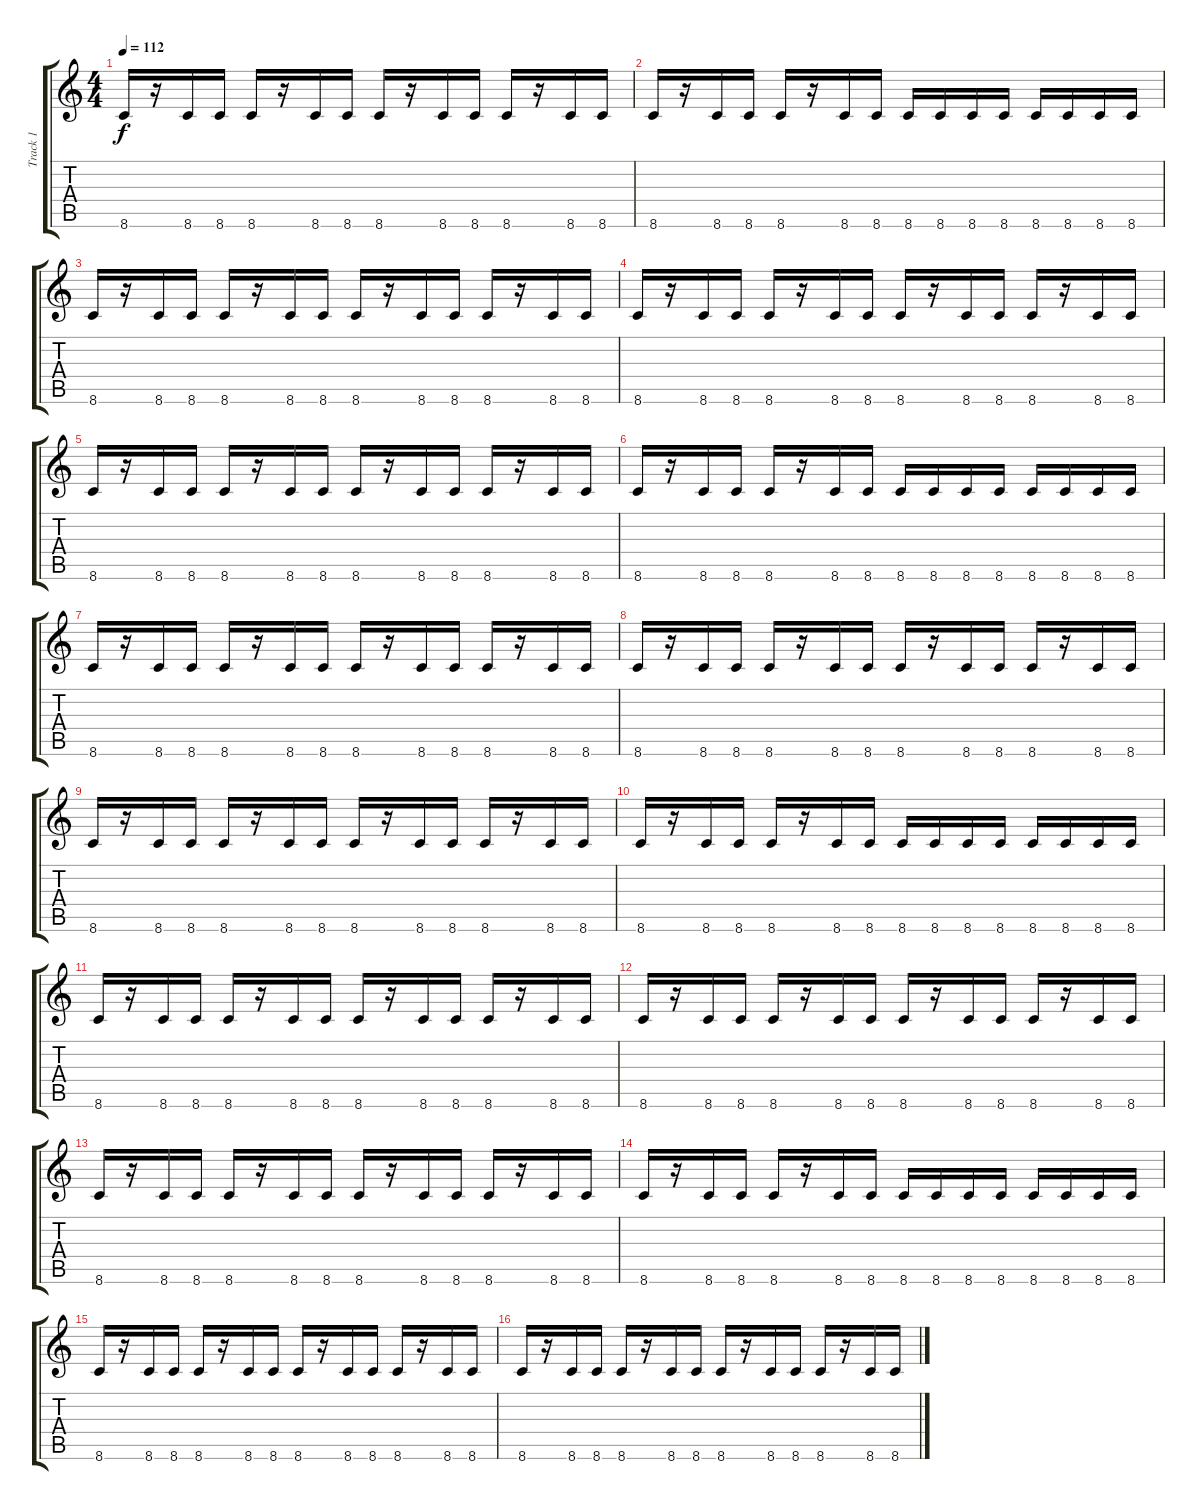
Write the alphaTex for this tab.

\track ("Track 1" "Track 1") {instrument acousticguitarsteel}
\staff {score tabs}
\tuning (E4 B3 G3 D3 A2 E2) {hide}
\ts (4 4)
\tempo 112
\clef g2
\ks c
8.6.16{dy f} r.16 8.6.16 8.6.16 8.6.16 r.16 8.6.16 8.6.16 8.6.16 r.16 8.6.16 8.6.16 8.6.16 r.16 8.6.16 8.6.16 |
8.6.16 r.16 8.6.16 8.6.16 8.6.16 r.16 8.6.16 8.6.16 8.6.16 8.6.16 8.6.16 8.6.16 8.6.16 8.6.16 8.6.16 8.6.16 |
8.6.16 r.16 8.6.16 8.6.16 8.6.16 r.16 8.6.16 8.6.16 8.6.16 r.16 8.6.16 8.6.16 8.6.16 r.16 8.6.16 8.6.16 |
8.6.16 r.16 8.6.16 8.6.16 8.6.16 r.16 8.6.16 8.6.16 8.6.16 r.16 8.6.16 8.6.16 8.6.16 r.16 8.6.16 8.6.16 |
8.6.16 r.16 8.6.16 8.6.16 8.6.16 r.16 8.6.16 8.6.16 8.6.16 r.16 8.6.16 8.6.16 8.6.16 r.16 8.6.16 8.6.16 |
8.6.16 r.16 8.6.16 8.6.16 8.6.16 r.16 8.6.16 8.6.16 8.6.16 8.6.16 8.6.16 8.6.16 8.6.16 8.6.16 8.6.16 8.6.16 |
8.6.16 r.16 8.6.16 8.6.16 8.6.16 r.16 8.6.16 8.6.16 8.6.16 r.16 8.6.16 8.6.16 8.6.16 r.16 8.6.16 8.6.16 |
8.6.16 r.16 8.6.16 8.6.16 8.6.16 r.16 8.6.16 8.6.16 8.6.16 r.16 8.6.16 8.6.16 8.6.16 r.16 8.6.16 8.6.16 |
8.6.16 r.16 8.6.16 8.6.16 8.6.16 r.16 8.6.16 8.6.16 8.6.16 r.16 8.6.16 8.6.16 8.6.16 r.16 8.6.16 8.6.16 |
8.6.16 r.16 8.6.16 8.6.16 8.6.16 r.16 8.6.16 8.6.16 8.6.16 8.6.16 8.6.16 8.6.16 8.6.16 8.6.16 8.6.16 8.6.16 |
8.6.16 r.16 8.6.16 8.6.16 8.6.16 r.16 8.6.16 8.6.16 8.6.16 r.16 8.6.16 8.6.16 8.6.16 r.16 8.6.16 8.6.16 |
8.6.16 r.16 8.6.16 8.6.16 8.6.16 r.16 8.6.16 8.6.16 8.6.16 r.16 8.6.16 8.6.16 8.6.16 r.16 8.6.16 8.6.16 |
8.6.16 r.16 8.6.16 8.6.16 8.6.16 r.16 8.6.16 8.6.16 8.6.16 r.16 8.6.16 8.6.16 8.6.16 r.16 8.6.16 8.6.16 |
8.6.16 r.16 8.6.16 8.6.16 8.6.16 r.16 8.6.16 8.6.16 8.6.16 8.6.16 8.6.16 8.6.16 8.6.16 8.6.16 8.6.16 8.6.16 |
8.6.16 r.16 8.6.16 8.6.16 8.6.16 r.16 8.6.16 8.6.16 8.6.16 r.16 8.6.16 8.6.16 8.6.16 r.16 8.6.16 8.6.16 |
8.6.16 r.16 8.6.16 8.6.16 8.6.16 r.16 8.6.16 8.6.16 8.6.16 r.16 8.6.16 8.6.16 8.6.16 r.16 8.6.16 8.6.16
